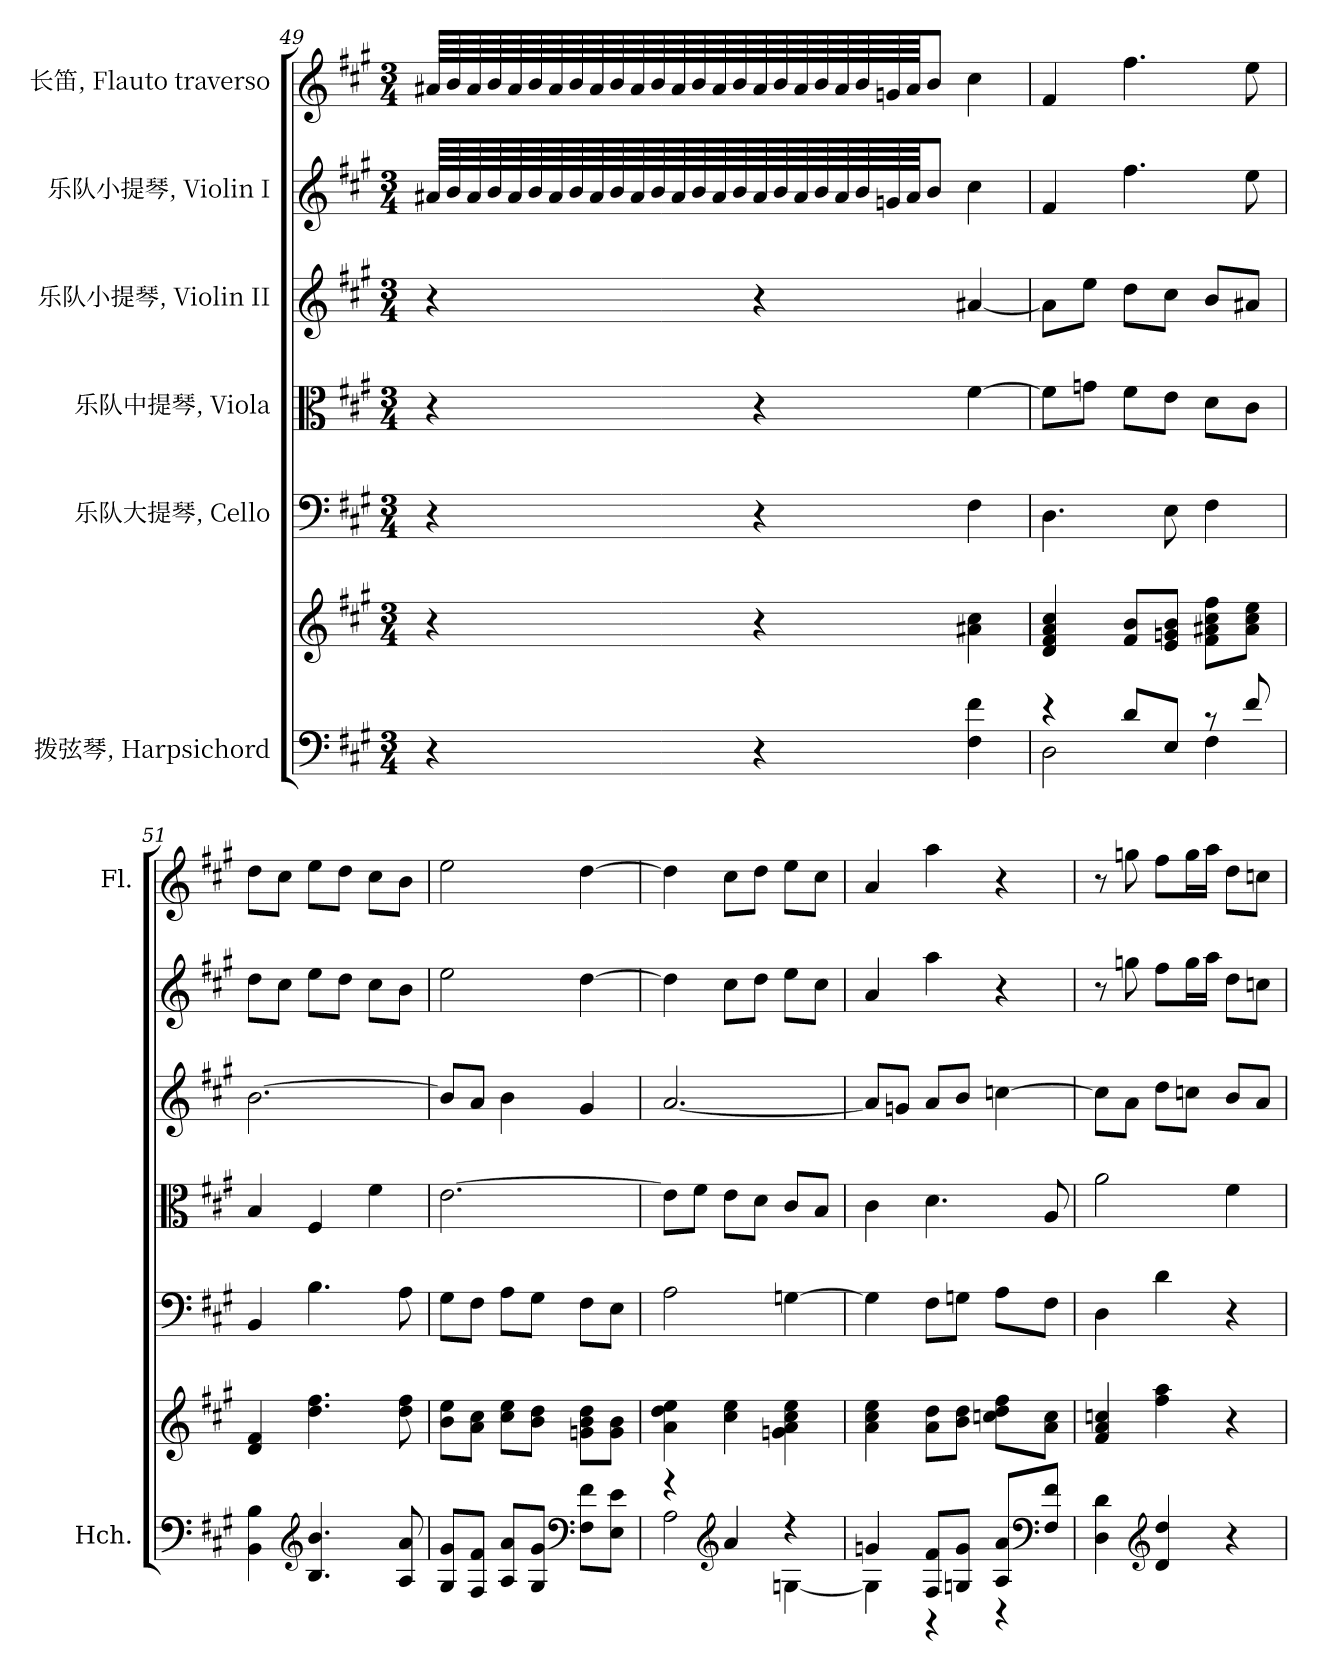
**kern	**kern	**kern	**kern	**kern	**kern	**kern
*part6	*part6	*part5	*part4	*part3	*part2	*part1
*staff7	*staff6	*staff5	*staff4	*staff3	*staff2	*staff1
*I"拨弦琴, Harpsichord	*	*I"乐队大提琴, Cello	*I"乐队中提琴, Viola	*I"乐队小提琴, Violin II	*I"乐队小提琴, Violin I	*I"长笛, Flauto traverso
*I'Hch.	*	*	*	*	*	*I'Fl.
*clefF4	*clefG2	*clefF4	*clefC3	*clefG2	*clefG2	*clefG2
*k[f#c#g#]	*k[f#c#g#]	*k[f#c#g#]	*k[f#c#g#]	*k[f#c#g#]	*k[f#c#g#]	*k[f#c#g#]
*M3/4	*M3/4	*M3/4	*M3/4	*M3/4	*M3/4	*M3/4
=49	=49	=49	=49	=49	=49	=49
4r	4r	4r	4r	4r	64a#X/LLLL	64a#X/LLLL
.	.	.	.	.	64b/	64b/
.	.	.	.	.	64a#/	64a#/
.	.	.	.	.	64b/	64b/
.	.	.	.	.	64a#/	64a#/
.	.	.	.	.	64b/	64b/
.	.	.	.	.	64a#/	64a#/
.	.	.	.	.	64b/	64b/
.	.	.	.	.	64a#/	64a#/
.	.	.	.	.	64b/	64b/
.	.	.	.	.	64a#/	64a#/
.	.	.	.	.	64b/	64b/
.	.	.	.	.	64a#/	64a#/
.	.	.	.	.	64b/	64b/
.	.	.	.	.	64a#/	64a#/
.	.	.	.	.	64b/	64b/
4r	4r	4r	4r	4r	64a#/	64a#/
.	.	.	.	.	64b/	64b/
.	.	.	.	.	64a#/	64a#/
.	.	.	.	.	64b/	64b/
.	.	.	.	.	64a#/	64a#/
.	.	.	.	.	64b/	64b/
.	.	.	.	.	64gn/	64gn/
.	.	.	.	.	64a#/JJJ	64a#/JJJ
.	.	.	.	.	8b/J	8b/J
4F#\ 4f#\	4a#X\ 4cc#\	4F#\	[4f#\	[4a#X/	4cc#\	4cc#\
=50	=50	=50	=50	=50	=50	=50
*^	*	*	*	*	*	*
4r	2D\	4d/ 4f#/ 4a/ 4cc#/	4.D\	8f#\L]	8a#\L]	4f#/	4f#/
.	.	.	.	8gn\J	8ee\J	.	.
8d/L	.	8f#/ 8b/L	.	8f#\L	8dd\L	4.ff#\	4.ff#\
8E/J	.	8e/ 8gn/ 8b/J	8E\	8e\J	8cc#\J	.	.
8r	4F#\	8f#\ 8a#X\ 8cc#\ 8ff#\L	4F#\	8d\L	8b/L	.	.
8f#/	.	8a#\ 8cc#\ 8ee\J	.	8c#\J	8a#X/J	8ee\	8ee\
*v	*v	*	*	*	*	*	*
!!LO:PB:g=z
=51	=51	=51	=51	=51	=51	=51
4BB\ 4B\	4d/ 4f#/	4BB/	4B/	[2.b\	8dd\L	8dd\L
.	.	.	.	.	8cc#\J	8cc#\J
*clefG2	*	*	*	*	*	*
4.B/ 4.b/	4.dd\ 4.ff#\	4.B\	4F#/	.	8ee\L	8ee\L
.	.	.	.	.	8dd\J	8dd\J
.	.	.	4f#\	.	8cc#\L	8cc#\L
8A/ 8a/	8dd\ 8ff#\	8A\	.	.	8b\J	8b\J
=52	=52	=52	=52	=52	=52	=52
8G#/ 8g#/L	8b\ 8ee\L	8G#\L	[2.e\	8b/L]	2ee\	2ee\
8F#/ 8f#/J	8a\ 8cc#\J	8F#\J	.	8a/J	.	.
8A/ 8a/L	8cc#\ 8ee\L	8A\L	.	4b\	.	.
8G#/ 8g#/J	8b\ 8dd\J	8G#\J	.	.	.	.
*clefF4	*	*	*	*	*	*
8F#\ 8f#\L	8gn\ 8b\ 8dd\L	8F#\L	.	4g#/	[4dd\	[4dd\
8E\ 8e\J	8g\ 8b\J	8E\J	.	.	.	.
=53	=53	=53	=53	=53	=53	=53
*^	*	*	*	*	*	*
4r	2A\	4a\ 4dd\ 4ee\	2A\	8e\L]	[2.a/	4dd\]	4dd\]
.	.	.	.	8f#\J	.	.	.
*clefG2	*	*	*	*	*	*	*
4a/	.	4cc#\ 4ee\	.	8e\L	.	8cc#\L	8cc#\L
.	.	.	.	8d\J	.	8dd\J	8dd\J
4r	[4Gn\	4gn\ 4a\ 4cc#\ 4ee\	[4Gn\	8c#/L	.	8ee\L	8ee\L
.	.	.	.	8B/J	.	8cc#\J	8cc#\J
=54	=54	=54	=54	=54	=54	=54	=54
4gn/	4G\]	4a\ 4cc#\ 4ee\	4G\]	4c#\	8a/L]	4a/	4a/
.	.	.	.	.	8gn/J	.	.
8F#/ 8f#/L	4r	8a\ 8dd\L	8F#\L	4.d\	8a/L	4aa\	4aa\
8Gn/ 8g/J	.	8b\ 8dd\J	8Gn\J	.	8b/J	.	.
8A/ 8a/L	4r	8ccn\ 8dd\ 8ff#\L	8A\L	.	[4ccn\	4r	4r
*clefF4	*	*	*	*	*	*	*
8F#/ 8f#/J	.	8a\ 8cc\J	8F#\J	8A/	.	.	.
*v	*v	*	*	*	*	*	*
!!LO:PB:g=z
=55	=55	=55	=55	=55	=55	=55
4D\ 4d\	4f#/ 4a/ 4ccn/	4D\	2a\	8cc\L]	8r	8r
.	.	.	.	8a\J	8ggn\	8ggn\
*clefG2	*	*	*	*	*	*
4d/ 4dd/	4ff#\ 4aa\	4d\	.	8dd\L	8ff#\L	8ff#\L
.	.	.	.	8ccn\J	16gg\L	16gg\L
.	.	.	.	.	16aa\JJ	16aa\JJ
4r	4r	4r	4f#\	8b/L	8dd\L	8dd\L
.	.	.	.	8a/J	8ccn\J	8ccn\J
=	=	=	=	=	=	=
*-	*-	*-	*-	*-	*-	*-
